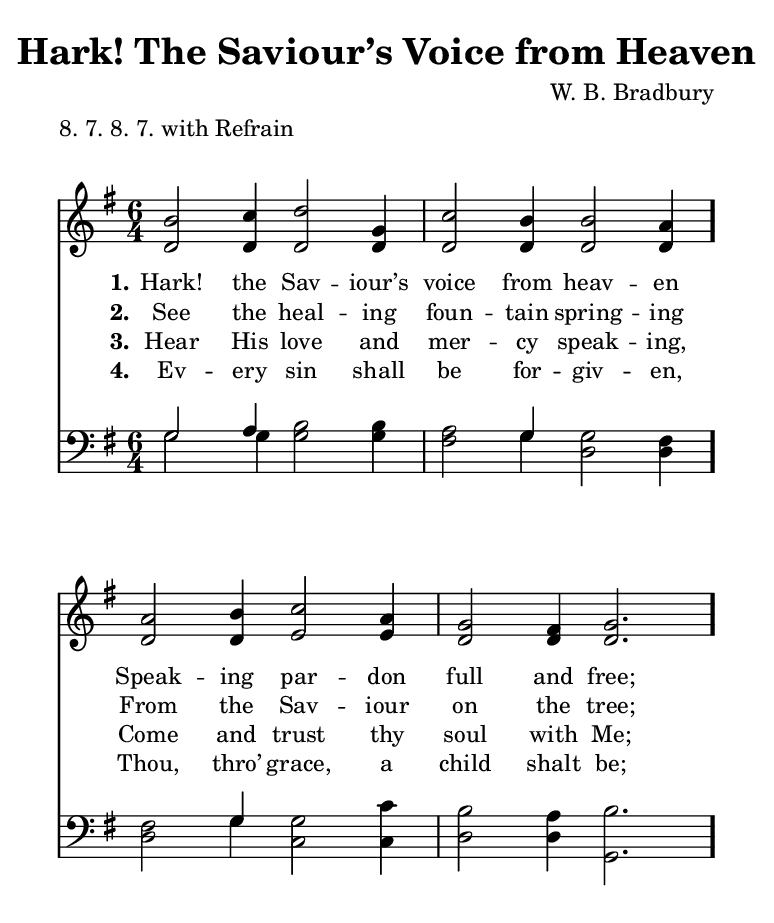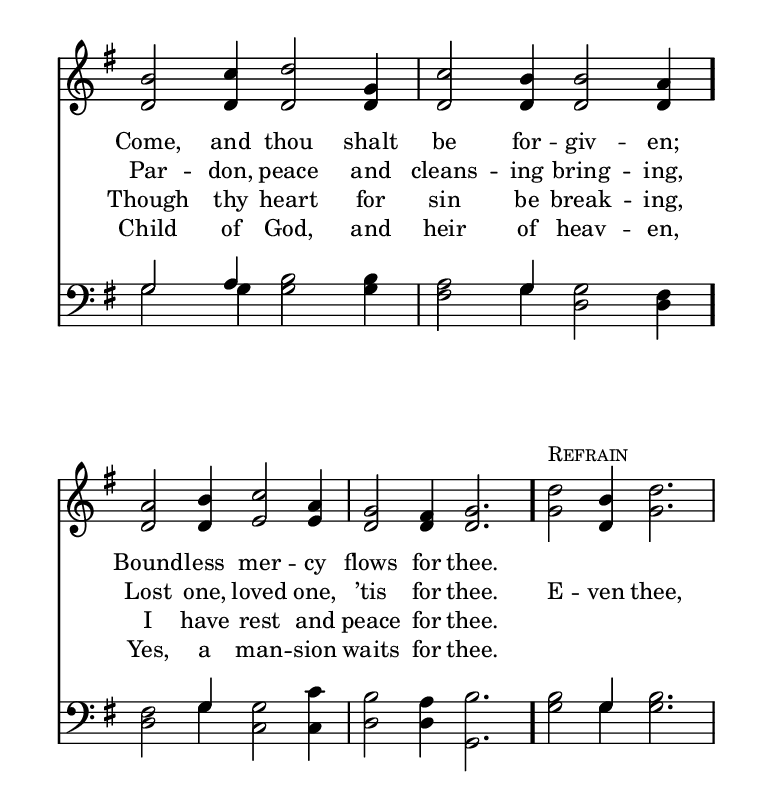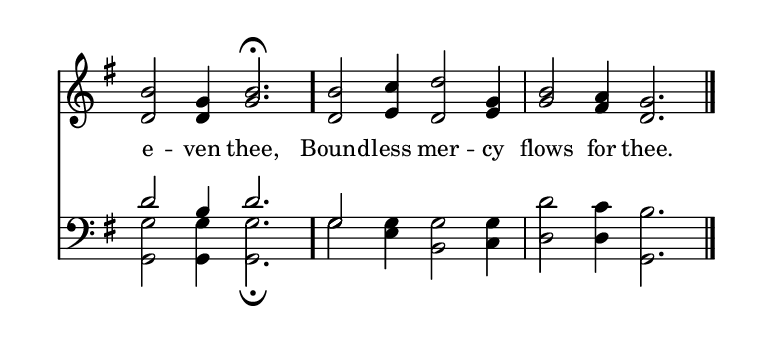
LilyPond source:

\include "common/global.ily"
\paper {
  \include "common/paper.ily"
  ragged-bottom = ##t
  ragged-last-bottom = ##t
  systems-per-page = ##f
  system-system-spacing.padding = 7
}

\header{
  %gospel
  hymnnumber = "86"
  title = "Hark! The Saviour’s Voice from Heaven"
  tunename = "Even Me"
  meter = "8. 7. 8. 7. with Refrain"
  poet = ""
  composer = "W. B. Bradbury"
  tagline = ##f
}

% for fermata in MIDI
ta = { \tempo 4=140 }
tb = { \tempo 4=70  }

patternAA = { \ta c2 c4 }

patternBA = { \ta c2 c4 c2 c4 | c2 c4 c2. }

patternCA = { \ta c2 c4 c2. | c2 c4 \tb c2. \ta }

global = {
  \include "common/overrides.ily"
  \override Staff.TimeSignature.style = #'numbered
  \time 6/4
  \override Score.MetronomeMark.transparent = ##t % hide all fermata changes too
  \ta
  \key g \major
  \autoBeamOff
}

notesSoprano = {
\global
\relative c'' {

  \changePitch \patternAA { b c d g, | c b b a }
  \changePitch \patternBA { a b c a | g fis g }
  \changePitch \patternAA { b c d g, | c b b a }
  \changePitch \patternBA { a b c a | g fis g }

  << s^\markup { \small \caps "Refrain" }
  \changePitch \patternCA { d' b d | b g b \fermata } >>
  \changePitch \patternBA { b c d g, | b a g }

  \bar "|."

}
}

notesAlto = {
\global
\relative e' {

  \changePitch \patternAA { d d d d | d d d d }
  \changePitch \patternBA { d d e e | d d d }
  \changePitch \patternAA { d d d d | d d d d }
  \changePitch \patternBA { d d e e | d d d }

  \changePitch \patternCA { g d g | d d g }
  \changePitch \patternBA { d e d e | g fis d }

}
}

notesTenor = {
\global
\relative a {

  \changePitch \patternAA { g a b b | a g g fis }
  \changePitch \patternBA { fis g g c | b a b }
  \changePitch \patternAA { g a b b | a g g fis }
  \changePitch \patternBA { fis g g c | b a b }

  \changePitch \patternCA { b g b | d b d }
  \changePitch \patternBA { g, g g g | d' c b }

}
}

notesBass = {
\global
\relative f {

  \changePitch \patternAA { g g g g | fis g d d }
  \changePitch \patternBA { d | g c, c | d d g, }
  \changePitch \patternAA { g' g g g | fis g d d }
  \changePitch \patternBA { d g c, c | d d g, }

  \changePitch \patternCA { g' g g | < g g, > < g g, > < g g, >_\fermata }
  \changePitch \patternBA { g e b c | d d g, }

}
}

Refrain = \lyricmode {

E -- ven thee, e -- ven thee, \bar "."
Bound -- less mer -- cy flows for thee. \bar "."

}

wordsA = \lyricmode {
\set stanza = "1."

Hark! the Sav -- iour’s voice from heav -- en \bar "."
Speak -- ing par -- don full and free; \bar "."
Come, and thou shalt be for -- giv -- en; \bar "."
Bound -- less mer -- cy flows for thee. \bar "."

}

wordsB = \lyricmode {
\set stanza = "2."

See the heal -- ing foun -- tain spring -- ing
From the Sav -- iour on the tree;
Par -- don, peace and cleans -- ing bring -- ing,
Lost one, loved one, ’tis for thee.

\Refrain

}

wordsC = \lyricmode {
\set stanza = "3."

Hear His love and mer -- cy speak -- ing,
Come and trust thy soul with Me;
Though thy heart for sin be break -- ing,
I have rest and peace for thee.

}

wordsD = \lyricmode {
\set stanza = "4."

Ev -- ery sin shall be for -- giv -- en,
Thou, thro’ grace, a child shalt be;
Child of God, and heir of heav -- en,
Yes, a man -- sion waits for thee.

}

\score {
  \context ChoirStaff <<
    \context Staff = upper <<
      \set Staff.autoBeaming = ##f
      \set ChoirStaff.systemStartDelimiter = #'SystemStartBar
      \set ChoirStaff.printPartCombineTexts = ##f
      \partcombine #'(2 . 9) \notesSoprano \notesAlto
      \context NullVoice = sopranos { \voiceOne << \notesSoprano >> }
      \context Lyrics = one   \lyricsto sopranos \wordsA
      \context Lyrics = two   \lyricsto sopranos \wordsB
      \context Lyrics = three \lyricsto sopranos \wordsC
      \context Lyrics = four  \lyricsto sopranos \wordsD
    >>
    \context Staff = men <<
      \set Staff.autoBeaming = ##f
      \clef bass
      \set ChoirStaff.printPartCombineTexts = ##f
      \partcombine #'(2 . 9) \notesTenor \notesBass
    >>
  >>
  \layout {
    \include "common/layout.ily"
  }
  \midi{
    \include "common/midi.ily"
  }
}

\version "2.19.49"  % necessary for upgrading to future LilyPond versions.

% vi:set et ts=2 sw=2 ai nocindent syntax=lilypond:
